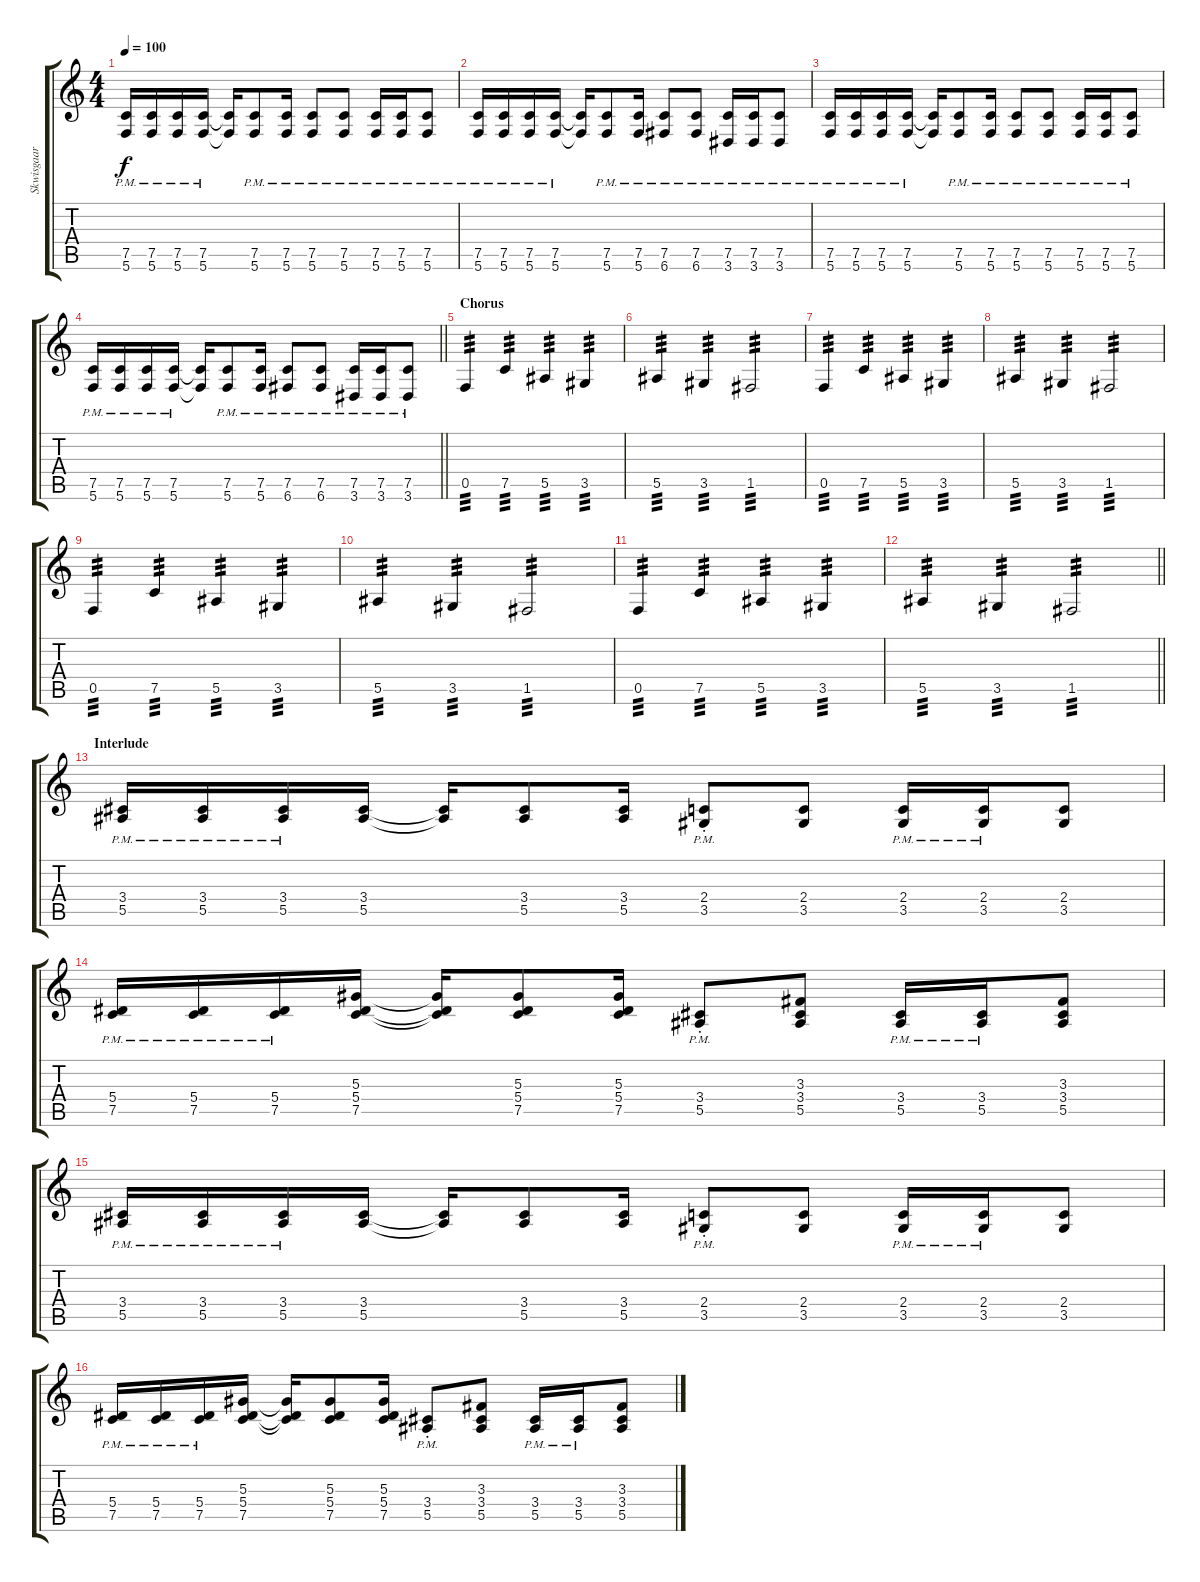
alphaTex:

\track ("Skwisgaar Skwigelf (Lead Guitar 1)" "Skwisgaar ") {instrument distortionguitar}
\staff {score tabs}
\tuning (C4 G3 Eb3 Bb2 F2 C2) {hide}
\ts (4 4)
\tempo 100
\clef g2
\ks c
(7.5{pm} 5.6{pm}).16{dy f} (7.5{pm} 5.6{pm}).16 (7.5{pm} 5.6{pm}).16 (7.5{pm} 5.6{pm}).16 (7.5{t} 5.6{t}).16 (7.5{pm} 5.6{pm}).8 (7.5{pm} 5.6{pm}).16 (7.5{pm} 5.6{pm}).8 (7.5{pm} 5.6{pm}).8 (7.5{pm} 5.6{pm}).16 (7.5{pm} 5.6{pm}).16 (7.5{pm} 5.6{pm}).8 |
(7.5{pm} 5.6{pm}).16 (7.5{pm} 5.6{pm}).16 (7.5{pm} 5.6{pm}).16 (7.5{pm} 5.6{pm}).16 (7.5{t} 5.6{t}).16 (7.5{pm} 5.6{pm}).8 (7.5{pm} 5.6{pm}).16 (7.5{pm} 6.6{pm}).8 (7.5{pm} 6.6{pm}).8 (7.5{pm} 3.6{pm}).16 (7.5{pm} 3.6{pm}).16 (7.5{pm} 3.6{pm}).8 |
(7.5{pm} 5.6{pm}).16 (7.5{pm} 5.6{pm}).16 (7.5{pm} 5.6{pm}).16 (7.5{pm} 5.6{pm}).16 (7.5{t} 5.6{t}).16 (7.5{pm} 5.6{pm}).8 (7.5{pm} 5.6{pm}).16 (7.5{pm} 5.6{pm}).8 (7.5{pm} 5.6{pm}).8 (7.5{pm} 5.6{pm}).16 (7.5{pm} 5.6{pm}).16 (7.5{pm} 5.6{pm}).8 |
\barLineRight lightlight
(7.5{pm} 5.6{pm}).16 (7.5{pm} 5.6{pm}).16 (7.5{pm} 5.6{pm}).16 (7.5{pm} 5.6{pm}).16 (7.5{t} 5.6{t}).16 (7.5{pm} 5.6{pm}).8 (7.5{pm} 5.6{pm}).16 (7.5{pm} 6.6{pm}).8 (7.5{pm} 6.6{pm}).8 (7.5{pm} 3.6{pm}).16 (7.5{pm} 3.6{pm}).16 (7.5{pm} 3.6{pm}).8 |
\section ("" "Chorus")
0.5.4{tp 3} 7.5.4{tp 3} 5.5.4{tp 3} 3.5.4{tp 3} |
5.5.4{tp 3} 3.5.4{tp 3} 1.5.2{tp 3} |
0.5.4{tp 3} 7.5.4{tp 3} 5.5.4{tp 3} 3.5.4{tp 3} |
5.5.4{tp 3} 3.5.4{tp 3} 1.5.2{tp 3} |
0.5.4{tp 3} 7.5.4{tp 3} 5.5.4{tp 3} 3.5.4{tp 3} |
5.5.4{tp 3} 3.5.4{tp 3} 1.5.2{tp 3} |
0.5.4{tp 3} 7.5.4{tp 3} 5.5.4{tp 3} 3.5.4{tp 3} |
\barLineRight lightlight
5.5.4{tp 3} 3.5.4{tp 3} 1.5.2{tp 3} |
\section ("" "Interlude")
(3.4{pm} 5.5{pm}).16 (3.4{pm} 5.5{pm}).16 (3.4{pm} 5.5{pm}).16 (3.4 5.5).16 (3.4{t} 5.5{t}).16 (3.4 5.5).8 (3.4 5.5).16 (2.4{pm st} 3.5{pm st}).8 (2.4 3.5).8 (2.4{pm} 3.5{pm}).16 (2.4{pm} 3.5{pm}).16 (2.4 3.5).8 |
(5.4{pm} 7.5{pm}).16 (5.4{pm} 7.5{pm}).16 (5.4{pm} 7.5{pm}).16 (5.3 5.4 7.5).16 (5.3{t} 5.4{t} 7.5{t}).16 (5.3 5.4 7.5).8 (5.3 5.4 7.5).16 (3.4{pm st} 5.5{pm st}).8 (3.3 3.4 5.5).8 (3.4{pm} 5.5{pm}).16 (3.4{pm} 5.5{pm}).16 (3.3 3.4 5.5).8 |
(3.4{pm} 5.5{pm}).16 (3.4{pm} 5.5{pm}).16 (3.4{pm} 5.5{pm}).16 (3.4 5.5).16 (3.4{t} 5.5{t}).16 (3.4 5.5).8 (3.4 5.5).16 (2.4{pm st} 3.5{pm st}).8 (2.4 3.5).8 (2.4{pm} 3.5{pm}).16 (2.4{pm} 3.5{pm}).16 (2.4 3.5).8 |
(5.4{pm} 7.5{pm}).16 (5.4{pm} 7.5{pm}).16 (5.4{pm} 7.5{pm}).16 (5.3 5.4 7.5).16 (5.3{t} 5.4{t} 7.5{t}).16 (5.3 5.4 7.5).8 (5.3 5.4 7.5).16 (3.4{pm st} 5.5{pm st}).8 (3.3 3.4 5.5).8 (3.4{pm} 5.5{pm}).16 (3.4{pm} 5.5{pm}).16 (3.3 3.4 5.5).8
